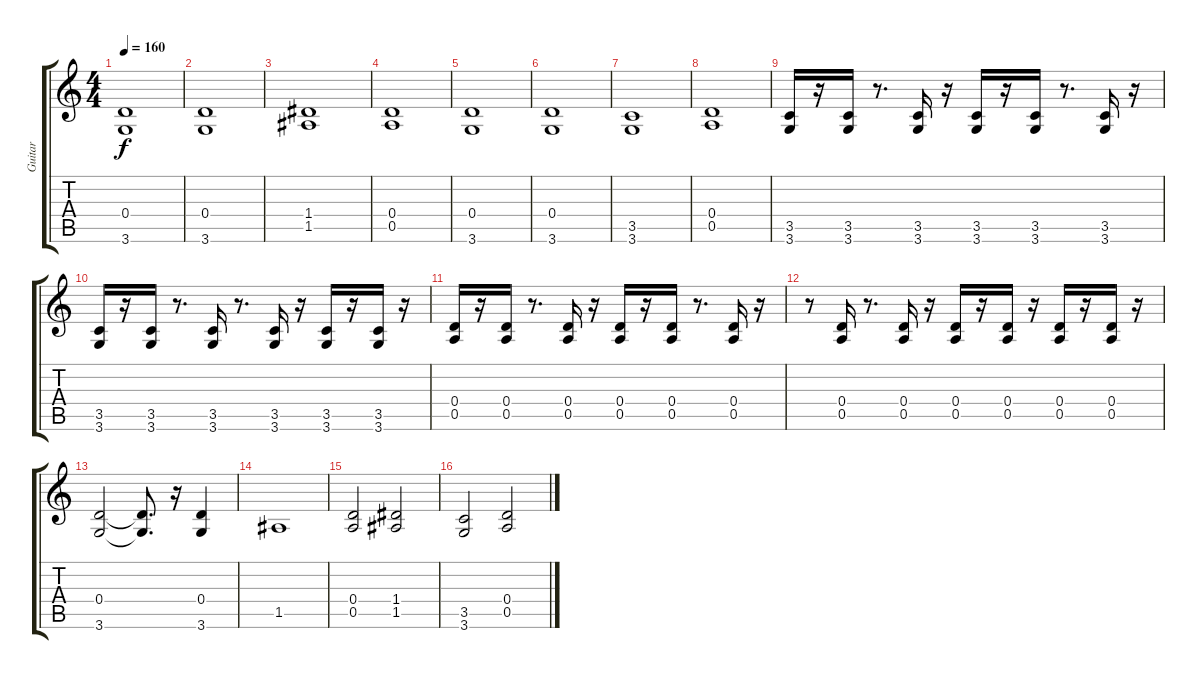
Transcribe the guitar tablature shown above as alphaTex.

\track ("Guitar" "Guitar") {instrument overdrivenguitar}
\staff {score tabs}
\tuning (E4 B3 G3 D3 A2 E2) {hide}
\ts (4 4)
\tempo 160
\clef g2
\ks c
(0.4 3.6).1{dy f} |
(0.4 3.6).1 |
(1.4 1.5).1 |
(0.4 0.5).1 |
(0.4 3.6).1 |
(0.4 3.6).1 |
(3.5 3.6).1 |
(0.4 0.5).1 |
(3.5 3.6).16 r.16 (3.5 3.6).16 r.8{d} (3.5 3.6).16 r.16 (3.5 3.6).16 r.16 (3.5 3.6).16 r.8{d} (3.5 3.6).16 r.16 |
(3.5 3.6).16 r.16 (3.5 3.6).16 r.8{d} (3.5 3.6).16 r.8{d} (3.5 3.6).16 r.16 (3.5 3.6).16 r.16 (3.5 3.6).16 r.16 |
(0.4 0.5).16 r.16 (0.4 0.5).16 r.8{d} (0.4 0.5).16 r.16 (0.4 0.5).16 r.16 (0.4 0.5).16 r.8{d} (0.4 0.5).16 r.16 |
r.8 (0.4 0.5).16 r.8{d} (0.4 0.5).16 r.16 (0.4 0.5).16 r.16 (0.4 0.5).16 r.16 (0.4 0.5).16 r.16 (0.4 0.5).16 r.16 |
(0.4 3.6).2 (0.4{t} 3.6{t}).8{d} r.16 (0.4 3.6).4 |
1.5.1 |
(0.4 0.5).2 (1.4 1.5).2 |
(3.5 3.6).2 (0.4 0.5).2
